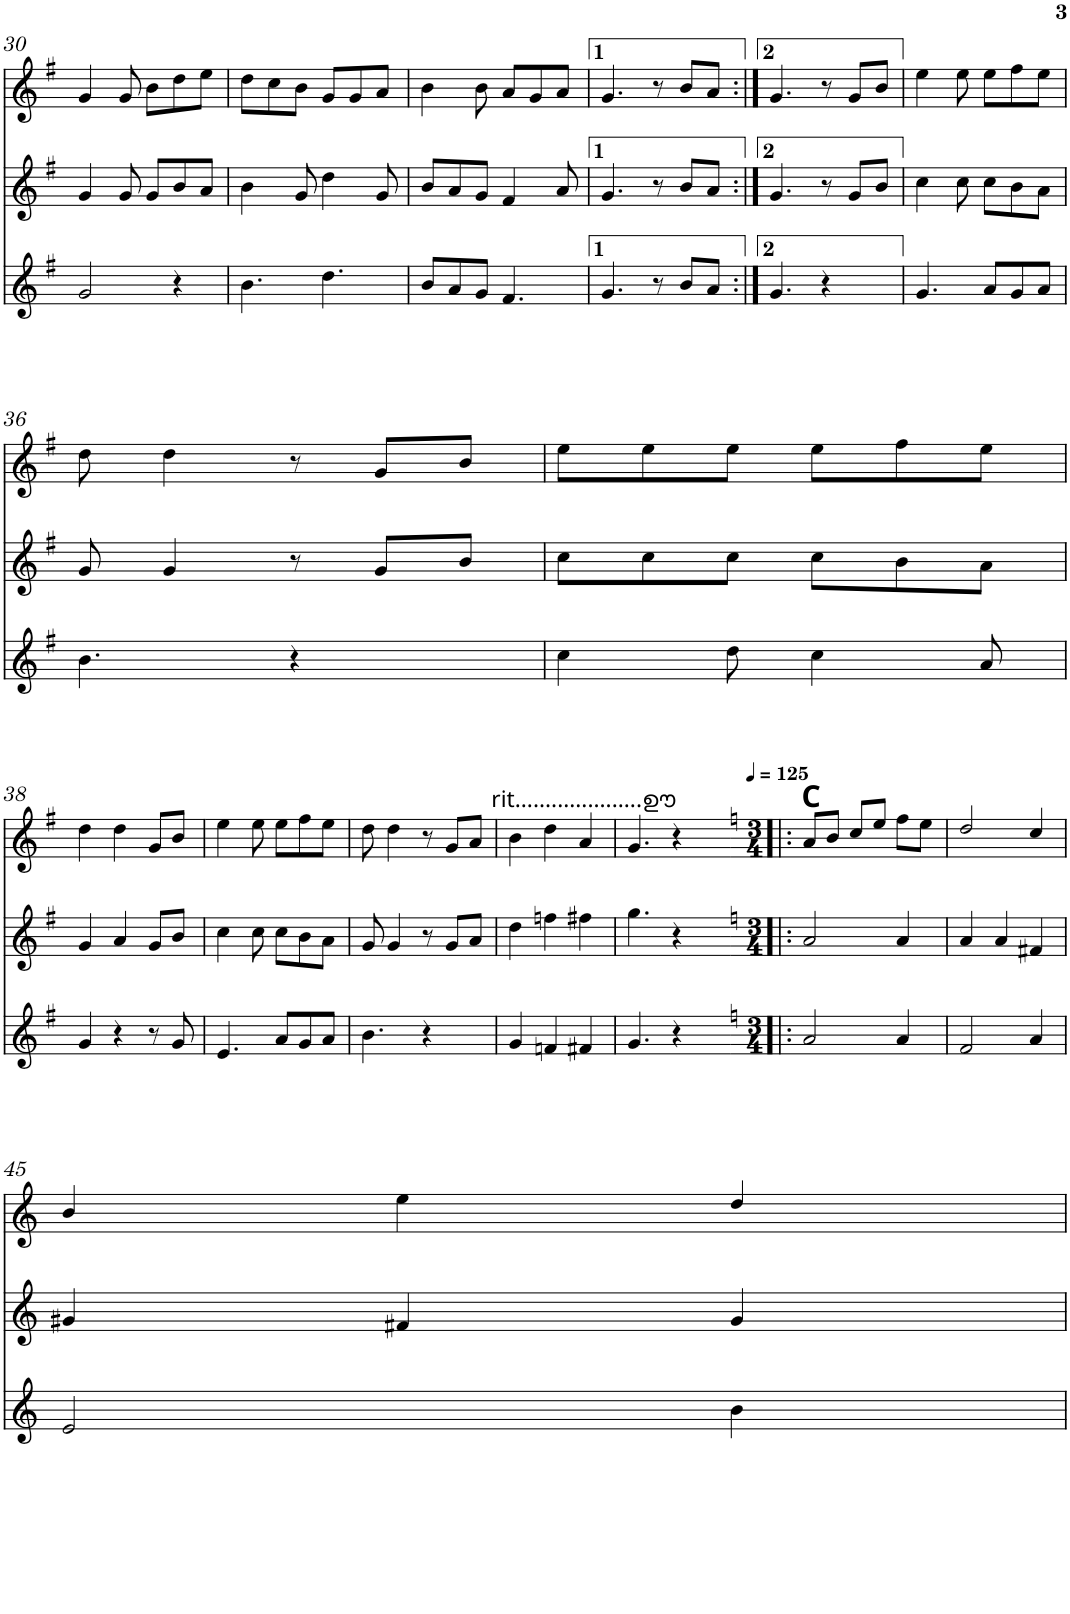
**kern	**kern	**kern
*part3	*part2	*part1
*staff3	*staff2	*staff1
*I"Gralla 3	*I"Gralla 2	*I"Gralla 1
!!LO:PB:g=z
*clefG2	*clefG2	*clefG2
*Trd8c14	*	*
*k[f#]	*k[f#]	*k[f#]
*M6/8	*M6/8	*M6/8
=30	=30	=30
2g/	4g/	4g/
.	8g/	8g/
.	8g/L	8b\L
4r	8b/	8dd\
.	8a/J	8ee\J
=31	=31	=31
4.b\	4b\	8dd\L
.	.	8cc\
.	8g/	8b\J
4.dd\	4dd\	8g/L
.	.	8g/
.	8g/	8a/J
=32	=32	=32
8b/L	8b/L	4b\
8a/	8a/	.
8g/J	8g/J	8b\
4.f#/	4f#/	8a/L
.	.	8g/
.	8a/	8a/J
=33	=33	=33
4.g/	4.g/	4.g/
8r	8r	8r
8b/L	8b/L	8b/L
8a/J	8a/J	8a/J
=34:|!	=34:|!	=34:|!
4.g/	4.g/	4.g/
4r	8r	8r
.	8g/L	8g/L
8ryy	8b/J	8b/J
=35	=35	=35
4.g/	4cc\	4ee\
.	8cc\	8ee\
8a/L	8cc\L	8ee\L
8g/	8b\	8ff#\
8a/J	8a\J	8ee\J
!!LO:LB:g=z
=36	=36	=36
4.b\	8g/	8dd\
.	4g/	4dd\
4r	8r	8r
.	8g/L	8g/L
8ryy	8b/J	8b/J
=37	=37	=37
4cc\	8cc\L	8ee\L
.	8cc\	8ee\
8dd\	8cc\J	8ee\J
4cc\	8cc\L	8ee\L
.	8b\	8ff#\
8a/	8a\J	8ee\J
!!LO:LB:g=z
=38	=38	=38
4g/	4g/	4dd\
4r	4a/	4dd\
8r	8g/L	8g/L
8g/	8b/J	8b/J
=39	=39	=39
4.e/	4cc\	4ee\
.	8cc\	8ee\
8a/L	8cc\L	8ee\L
8g/	8b\	8ff#\
8a/J	8a\J	8ee\J
=40	=40	=40
4.b\	8g/	8dd\
.	4g/	4dd\
4r	8r	8r
.	8g/L	8g/L
8ryy	8a/J	8a/J
!	!	!LO:TX:a:t=rit.....................ഊ
=41	=41	=41
4g/	4dd\	4b\
4fn/	4ffn\	4dd\
4f#X/	4ff#X\	4a/
=42	=42	=42
4.g/	4.gg\	4.g/
4r	4r	4r
8ryy	8ryy	8ryy
=43!|:	=43!|:	=43!|:
*k[]	*k[]	*k[]
*M3/4	*M3/4	*M3/4
*	*	*MM125
!	!	!LO:TX:a:B:t=C
2a/	2a/	8a/L
.	.	8b/J
.	.	8cc/L
.	.	8ee/J
4a/	4a/	8ff\L
.	.	8ee\J
=44	=44	=44
2f/	4a/	2dd/
.	4a/	.
4a/	4f#X/	4cc/
!!LO:LB:g=z
=45	=45	=45
2e/	4g#X/	4b/
.	4f#X/	4ee\
4b\	4g#/	4dd/
=	=	=
*-	*-	*-
